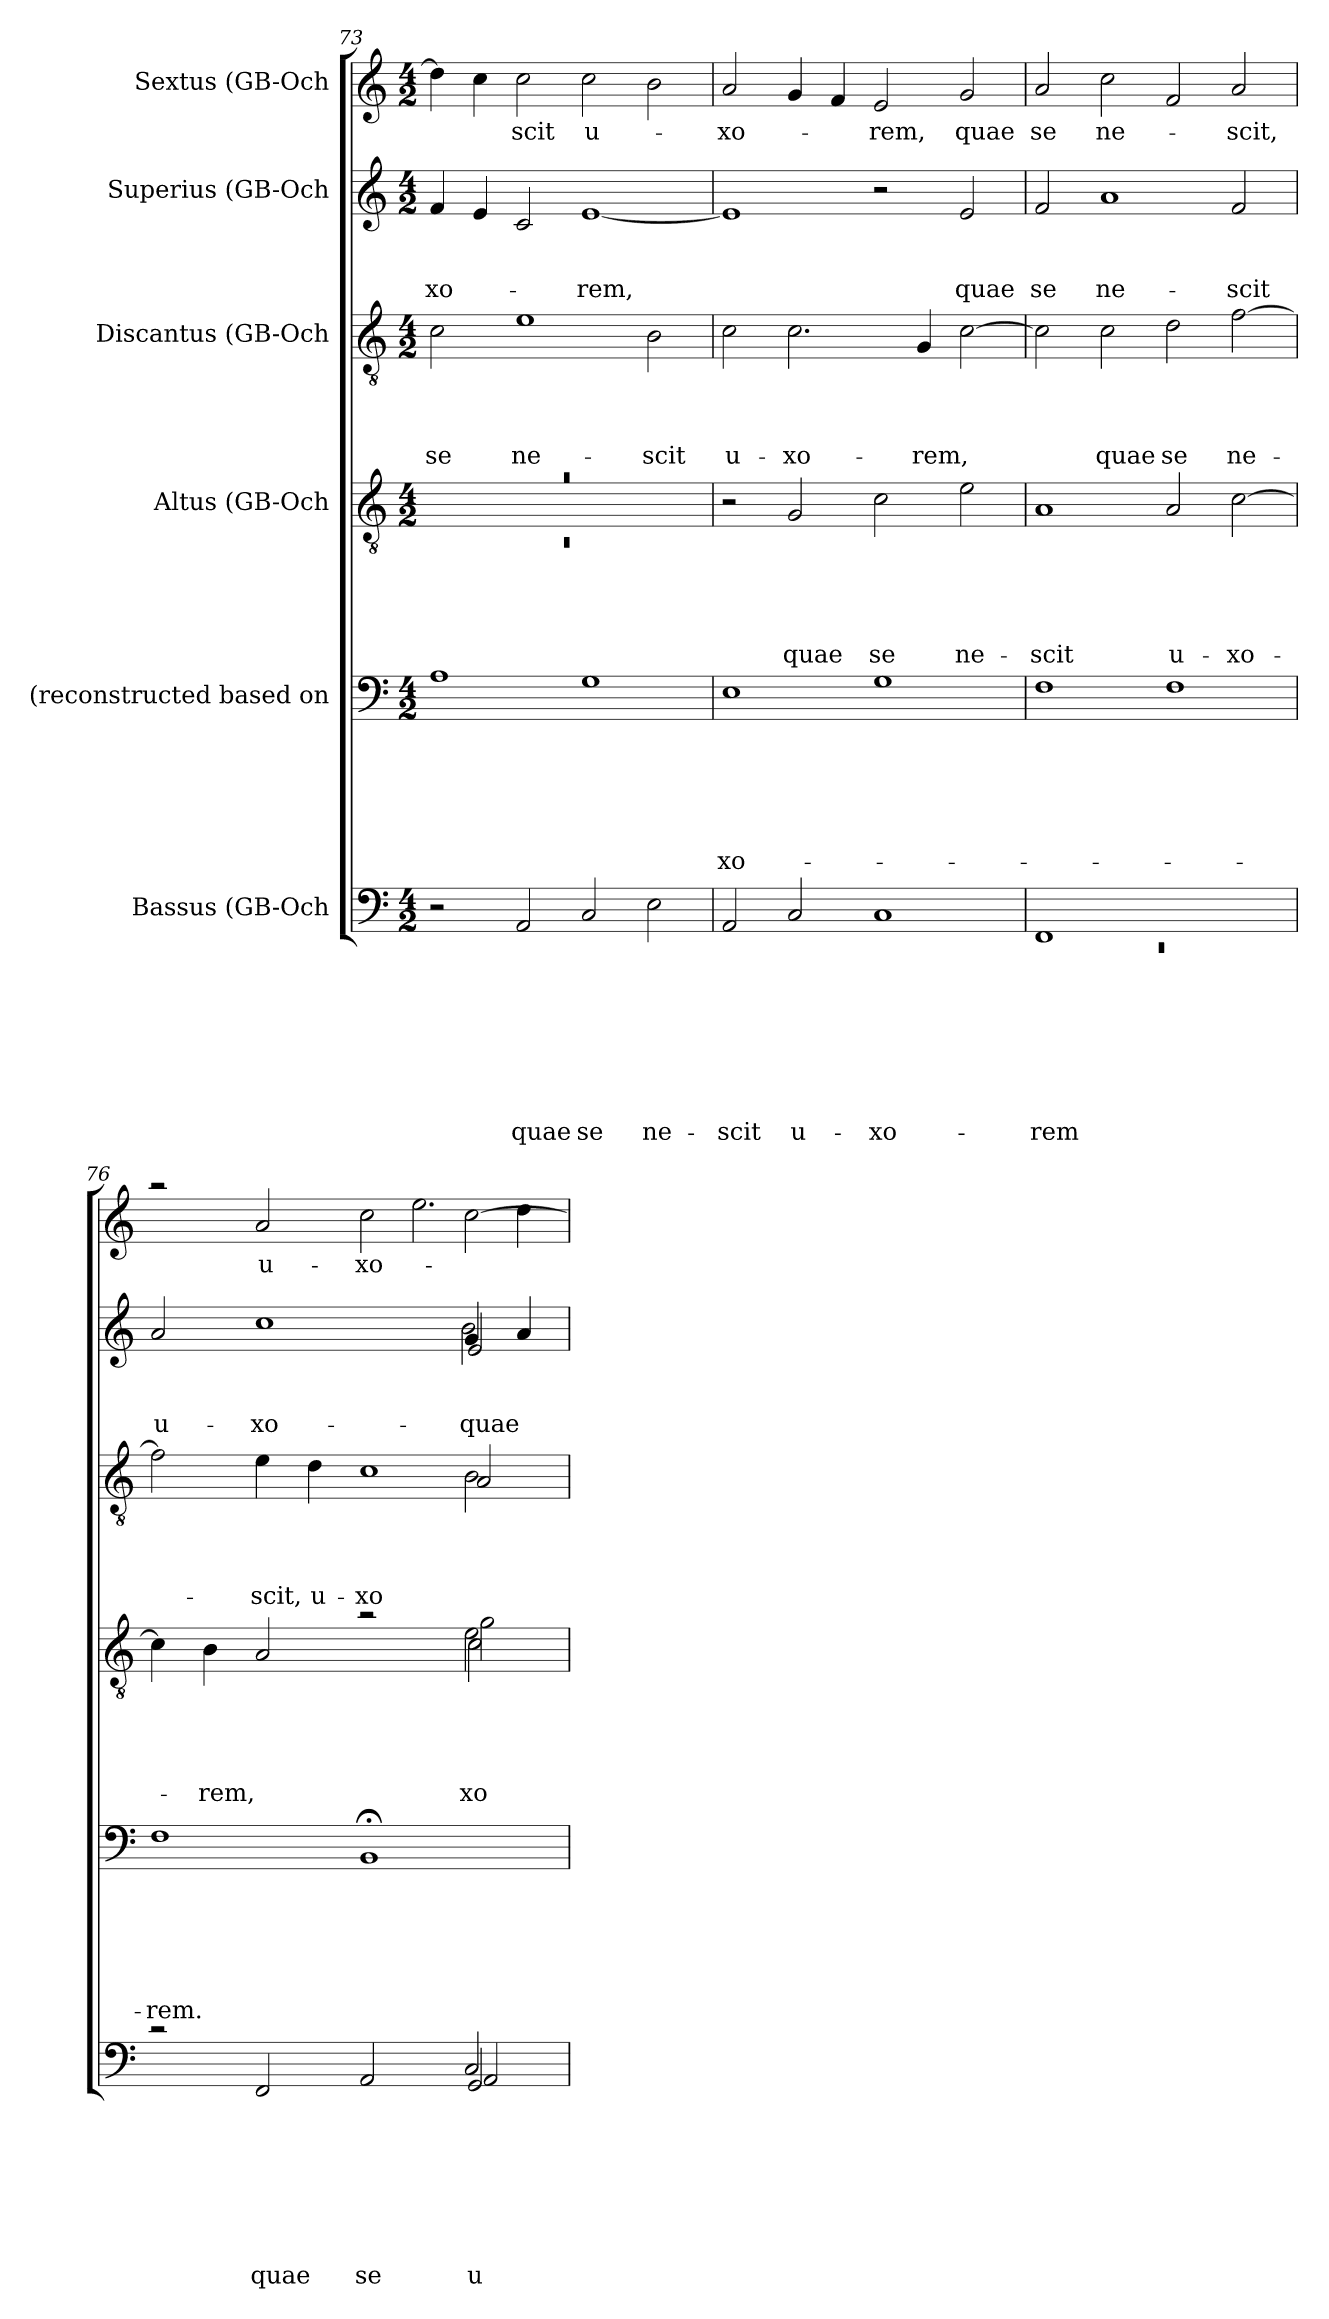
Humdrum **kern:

**kern	**text	**text	**text	**text	**text	**text	**text	**text	**kern	**text	**text	**text	**text	**text	**text	**kern	**text	**text	**text	**text	**text	**kern	**text	**text	**text	**text	**kern	**text	**text	**text	**kern	**text
*part6	*part6	*part6	*part6	*part6	*part6	*part6	*part6	*part6	*part5	*part5	*part5	*part5	*part5	*part5	*part5	*part4	*part4	*part4	*part4	*part4	*part4	*part3	*part3	*part3	*part3	*part3	*part2	*part2	*part2	*part2	*part1	*part1
*staff6	*staff6	*staff6	*staff6	*staff6	*staff6	*staff6	*staff6	*staff6	*staff5	*staff5	*staff5	*staff5	*staff5	*staff5	*staff5	*staff4	*staff4	*staff4	*staff4	*staff4	*staff4	*staff3	*staff3	*staff3	*staff3	*staff3	*staff2	*staff2	*staff2	*staff2	*staff1	*staff1
*I"Bassus (GB-Och	*	*	*	*	*	*	*	*	*I"(reconstructed based on	*	*	*	*	*	*	*I"Altus (GB-Och	*	*	*	*	*	*I"Discantus (GB-Och	*	*	*	*	*I"Superius (GB-Och	*	*	*	*I"Sextus (GB-Och	*
*clefF4	*	*	*	*	*	*	*	*	*clefF4	*	*	*	*	*	*	*clefGv2	*	*	*	*	*	*clefGv2	*	*	*	*	*clefG2	*	*	*	*clefG2	*
*k[]	*	*	*	*	*	*	*	*	*k[]	*	*	*	*	*	*	*k[]	*	*	*	*	*	*k[]	*	*	*	*	*k[]	*	*	*	*k[]	*
*C:	*	*	*	*	*	*	*	*	*C:	*	*	*	*	*	*	*C:	*	*	*	*	*	*C:	*	*	*	*	*C:	*	*	*	*C:	*
*M4/2	*	*	*	*	*	*	*	*	*M4/2	*	*	*	*	*	*	*M4/2	*	*	*	*	*	*M4/2	*	*	*	*	*M4/2	*	*	*	*M4/2	*
=73	=73	=73	=73	=73	=73	=73	=73	=73	=73	=73	=73	=73	=73	=73	=73	=73	=73	=73	=73	=73	=73	=73	=73	=73	=73	=73	=73	=73	=73	=73	=73	=73
*	*	*	*	*	*	*	*	*	*	*	*	*	*	*	*	*^	*	*	*	*	*	*	*	*	*	*	*	*	*	*	*	*
!	!	!	!	!	!	!	!	!	!	!	!	!	!	!	!	!LO:N:vis=1	!LO:N:vis=1	!	!	!	!	!	!	!	!	!	!LO:LY:b	!	!	!	!LO:LY:b	!	!
2r	.	.	.	.	.	.	.	.	1A	.	.	.	.	.	.	0ra	0rC	.	.	.	.	.	2c\	.	.	.	se	4f/	.	.	-xo-	4dd\]	.
.	.	.	.	.	.	.	.	.	.	.	.	.	.	.	.	.	.	.	.	.	.	.	.	.	.	.	.	4e/	.	.	.	4cc\	.
!	!	!	!	!	!	!	!	!LO:LY:b	!	!	!	!	!	!	!	!	!	!	!	!	!	!	!	!	!	!	!LO:LY:b	!	!	!	!	!	!LO:LY:b
2AA/	.	.	.	.	.	.	.	quae	.	.	.	.	.	.	.	.	.	.	.	.	.	.	1e	.	.	.	ne-	2c/	.	.	.	2cc\	-scit
!	!	!	!	!	!	!	!	!LO:LY:b	!	!	!	!	!	!	!	!	!	!	!	!	!	!	!	!	!	!	!	!	!	!	!LO:LY:b	!	!LO:LY:b
2C/	.	.	.	.	.	.	.	se	1G	.	.	.	.	.	.	.	.	.	.	.	.	.	.	.	.	.	.	[<1e	.	.	-rem,	2cc\	u-
!	!	!	!	!	!	!	!	!LO:LY:b	!	!	!	!	!	!	!	!	!	!	!	!	!	!	!	!	!	!	!LO:LY:b	!	!	!	!	!	!
2E\	.	.	.	.	.	.	.	ne-	.	.	.	.	.	.	.	.	.	.	.	.	.	.	2B\	.	.	.	-scit	.	.	.	.	2b\	.
*	*	*	*	*	*	*	*	*	*	*	*	*	*	*	*	*v	*v	*	*	*	*	*	*	*	*	*	*	*	*	*	*	*	*
=74	=74	=74	=74	=74	=74	=74	=74	=74	=74	=74	=74	=74	=74	=74	=74	=74	=74	=74	=74	=74	=74	=74	=74	=74	=74	=74	=74	=74	=74	=74	=74	=74
!	!	!	!	!	!	!	!	!LO:LY:b	!	!	!	!	!	!	!LO:LY:b	!	!	!	!	!	!	!	!	!	!	!LO:LY:b	!	!	!	!	!	!LO:LY:b
2AA/	.	.	.	.	.	.	.	-scit	1E	.	.	.	.	.	-xo-	2r	.	.	.	.	.	2c\	.	.	.	u-	1e]	.	.	.	2a/	-xo-
!	!	!	!	!	!	!	!	!LO:LY:b	!	!	!	!	!	!	!	!	!	!	!	!	!LO:LY:b	!	!	!	!	!LO:LY:b	!	!	!	!	!	!
2C/	.	.	.	.	.	.	.	u-	.	.	.	.	.	.	.	2G/	.	.	.	.	quae	2.c\	.	.	.	-xo-	.	.	.	.	4g/	.
.	.	.	.	.	.	.	.	.	.	.	.	.	.	.	.	.	.	.	.	.	.	.	.	.	.	.	.	.	.	.	4f/	.
!	!	!	!	!	!	!	!	!LO:LY:b	!	!	!	!	!	!	!	!	!	!	!	!	!LO:LY:b	!	!	!	!	!	!	!	!	!	!	!LO:LY:b
1C	.	.	.	.	.	.	.	-xo-	1G	.	.	.	.	.	.	2c\	.	.	.	.	se	.	.	.	.	.	2r	.	.	.	2e/	-rem,
!	!	!	!	!	!	!	!	!	!	!	!	!	!	!	!	!	!	!	!	!	!	!	!	!	!	!LO:LY:b	!	!	!	!	!	!
.	.	.	.	.	.	.	.	.	.	.	.	.	.	.	.	.	.	.	.	.	.	4G/	.	.	.	-rem,	.	.	.	.	.	.
!	!	!	!	!	!	!	!	!	!	!	!	!	!	!	!	!	!	!	!	!	!LO:LY:b	!	!	!	!	!	!	!	!	!LO:LY:b	!	!LO:LY:b
.	.	.	.	.	.	.	.	.	.	.	.	.	.	.	.	2e\	.	.	.	.	ne-	[>2c\	.	.	.	.	2e/	.	.	quae	2g/	quae
!!LO:PB:g=z
=75	=75	=75	=75	=75	=75	=75	=75	=75	=75	=75	=75	=75	=75	=75	=75	=75	=75	=75	=75	=75	=75	=75	=75	=75	=75	=75	=75	=75	=75	=75	=75	=75
*^	*	*	*	*	*	*	*	*	*	*	*	*	*	*	*	*	*	*	*	*	*	*	*	*	*	*	*	*	*	*	*	*
!	!LO:N:vis=1	!	!	!	!	!	!	!	!LO:LY:b	!	!	!	!	!	!	!	!	!	!	!	!	!LO:LY:b	!	!	!	!	!	!	!	!	!LO:LY:b	!	!LO:LY:b
1FF	0rEE	.	.	.	.	.	.	.	-rem	1F	.	.	.	.	.	.	1A	.	.	.	.	-scit	2c\]	.	.	.	.	2f/	.	.	se	2a/	se
!	!	!	!	!	!	!	!	!	!	!	!	!	!	!	!	!	!	!	!	!	!	!	!	!	!	!	!LO:LY:b	!	!	!	!LO:LY:b	!	!LO:LY:b
.	.	.	.	.	.	.	.	.	.	.	.	.	.	.	.	.	.	.	.	.	.	.	2c\	.	.	.	quae	1a	.	.	ne-	2cc\	ne-
!	!	!	!	!	!	!	!	!	!	!	!	!	!	!	!	!	!	!	!	!	!	!LO:LY:b	!	!	!	!	!LO:LY:b	!	!	!	!	!	!
1ryy	.	.	.	.	.	.	.	.	.	1F	.	.	.	.	.	.	2A/	.	.	.	.	u-	2d\	.	.	.	se	.	.	.	.	2f/	.
!	!	!	!	!	!	!	!	!	!	!	!	!	!	!	!	!	!	!	!	!	!	!LO:LY:b	!	!	!	!	!LO:LY:b	!	!	!	!LO:LY:b	!	!LO:LY:b
.	.	.	.	.	.	.	.	.	.	.	.	.	.	.	.	.	[>2c\	.	.	.	.	-xo-	[>2f\	.	.	.	ne-	2f/	.	.	-scit	2a/	-scit,
=76	=76	=76	=76	=76	=76	=76	=76	=76	=76	=76	=76	=76	=76	=76	=76	=76	=76	=76	=76	=76	=76	=76	=76	=76	=76	=76	=76	=76	=76	=76	=76	=76	=76
*	*^	*	*	*	*	*	*	*	*	*	*	*	*	*	*	*	*	*	*	*	*	*	*	*	*	*	*	*	*	*	*	*	*
!	!	!	!	!	!	!	!	!	!	!	!	!	!	!	!	!	!LO:LY:b	!	!	!	!	!	!	!	!	!	!	!	!	!	!	!LO:LY:b	!	!
*	*	*	*	*	*	*	*	*	*	*	*	*	*	*	*	*	*	*^	*	*	*	*	*	*^	*	*	*	*	*^	*	*	*	*^	*
*	*	*	*	*	*	*	*	*	*	*	*	*	*	*	*	*	*	*	*^	*	*	*	*	*	*	*^	*	*	*	*	*	*^	*	*	*	*	*^	*
2rc	1.ryy	1.ryy	.	.	.	.	.	.	.	.	1F	.	.	.	.	.	-rem.	4c\]	1.ryy	1.ryy	.	.	.	.	.	2f\]	1.ryy	1.ryy	.	.	.	.	2a/	1.ryy	1.ryy	.	.	u-	2raa	1ryy	1..ryy	.
!	!	!	!	!	!	!	!	!	!	!	!	!	!	!	!	!	!	!	!	!	!	!	!	!	!LO:LY:b	!	!	!	!	!	!	!	!	!	!	!	!	!	!	!	!	!
.	.	.	.	.	.	.	.	.	.	.	.	.	.	.	.	.	.	4B\	.	.	.	.	.	.	-rem,	.	.	.	.	.	.	.	.	.	.	.	.	.	.	.	.	.
!	!	!	!	!	!	!	!	!	!	!LO:LY:b	!	!	!	!	!	!	!	!	!	!	!	!	!	!	!	!	!	!	!	!	!	!LO:LY:b	!	!	!	!	!	!LO:LY:b	!	!	!	!LO:LY:b
2FF/	.	.	.	.	.	.	.	.	.	quae	.	.	.	.	.	.	.	2A/	.	.	.	.	.	.	.	4e\	.	.	.	.	.	-scit,	1cc	.	.	.	.	-xo-	2a/	.	.	u-
!	!	!	!	!	!	!	!	!	!	!	!	!	!	!	!	!	!	!	!	!	!	!	!	!	!	!	!	!	!	!	!	!LO:LY:b:rj	!	!	!	!	!	!	!	!	!	!
.	.	.	.	.	.	.	.	.	.	.	.	.	.	.	.	.	.	.	.	.	.	.	.	.	.	4d\	.	.	.	.	.	u-	.	.	.	.	.	.	.	.	.	.
!	!	!	!	!	!	!	!	!	!	!LO:LY:b	!	!	!	!	!	!	!	!	!	!	!	!	!	!	!	!	!	!	!	!	!	!LO:LY:b	!	!	!	!	!	!	!	!	!	!LO:LY:b
2AA/	.	.	.	.	.	.	.	.	.	se	1BB;	.	.	.	.	.	.	2ra	.	.	.	.	.	.	.	1c	.	.	.	.	.	-xo-	.	.	.	.	.	.	2cc\	4ryy	.	-xo-
.	.	.	.	.	.	.	.	.	.	.	.	.	.	.	.	.	.	.	.	.	.	.	.	.	.	.	.	.	.	.	.	.	.	.	.	.	.	.	.	2.ee\	.	.
!	!	!	!	!	!	!	!	!	!	!LO:LY:b	!	!	!	!	!	!	!	!	!	!	!	!	!	!	!	!	!	!	!	!	!	!	!	!	!	!	!	!	!	!	!	!
!	!	!	!	!	!	!	!	!	!	!LO:LY:b	!	!	!	!	!	!	!	!	!	!	!	!	!	!	!	!	!	!	!	!	!	!	!	!	!	!	!	!	!	!	!	!
!	!	!	!	!	!	!	!	!	!	!LO:LY:b	!	!	!	!	!	!	!	!	!	!	!	!	!	!	!LO:LY:b	!	!	!	!	!	!	!	!	!	!	!	!	!	!	!	!	!
!	!	!	!	!	!	!	!	!	!	!	!	!	!	!	!	!	!	!	!	!	!	!	!	!	!LO:LY:b	!	!	!	!	!	!	!	!	!	!	!	!	!LO:LY:b	!	!	!	!
!	!	!	!	!	!	!	!	!	!	!	!	!	!	!	!	!	!	!	!	!	!	!	!	!	!	!	!	!	!	!	!	!	!	!	!	!	!	!LO:LY:b	!	!	!	!
2C/	2GG/	2AA/	.	.	.	.	.	.	.	u-	.	.	.	.	.	.	.	2e\	2g\	2c\	.	.	.	.	-xo-	.	2B\	2A/	.	.	.	.	4g/	2b\	2e/	.	.	quae	[>2cc\	.	.	.
.	.	.	.	.	.	.	.	.	.	.	.	.	.	.	.	.	.	.	.	.	.	.	.	.	.	.	.	.	.	.	.	.	4a/	.	.	.	.	.	.	.	4dd\	.
*	*	*	*	*	*	*	*	*	*	*	*	*	*	*	*	*	*	*v	*v	*v	*	*	*	*	*	*	*	*	*	*	*	*	*v	*v	*v	*	*	*	*v	*v	*v	*
*v	*v	*v	*	*	*	*	*	*	*	*	*	*	*	*	*	*	*	*	*	*	*	*	*	*v	*v	*v	*	*	*	*	*	*	*	*	*	*
=	=	=	=	=	=	=	=	=	=	=	=	=	=	=	=	=	=	=	=	=	=	=	=	=	=	=	=	=	=	=	=	=
*-	*-	*-	*-	*-	*-	*-	*-	*-	*-	*-	*-	*-	*-	*-	*-	*-	*-	*-	*-	*-	*-	*-	*-	*-	*-	*-	*-	*-	*-	*-	*-	*-
